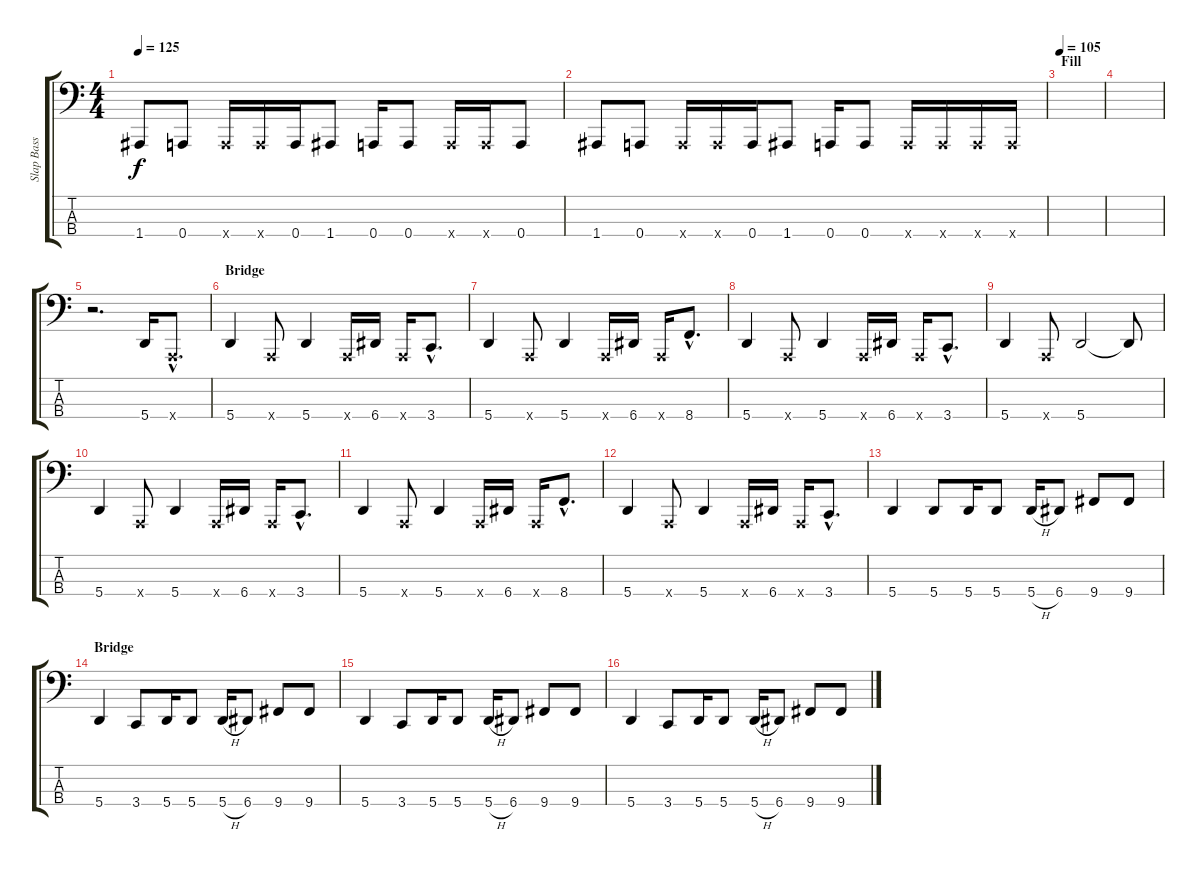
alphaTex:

\track ("Slap Bass" "Slap Bass") {instrument slapbass1}
\staff {score tabs}
\tuning (G2 A1 E1 A0) {hide}
\ts (4 4)
\tempo 125
\clef f4
\ks c
1.4.8{dy f} 0.4.8 0.4{x}.16 0.4{x}.16 0.4.16 1.4.8 0.4.16 0.4.8 0.4{x}.16 0.4{x}.16 0.4.8 |
1.4.8 0.4.8 0.4{x}.16 0.4{x}.16 0.4.16 1.4.8 0.4.16 0.4.8 0.4{x}.16 0.4{x}.16 0.4{x}.16 0.4{x}.16 |
\section ("" "Fill")
\tempo 105
|
|
r.2{d} 5.4.16 0.4{hac x}.8{d} |
\section ("" "Bridge")
5.4.4 0.4{x}.8 5.4.4 0.4{x}.16 6.4.16 0.4{x}.16 3.4{hac}.8{d} |
5.4.4 0.4{x}.8 5.4.4 0.4{x}.16 6.4.16 0.4{x}.16 8.4{hac}.8{d} |
5.4.4 0.4{x}.8 5.4.4 0.4{x}.16 6.4.16 0.4{x}.16 3.4{hac}.8{d} |
5.4.4 0.4{x}.8 5.4.2 5.4{t}.8 |
5.4.4 0.4{x}.8 5.4.4 0.4{x}.16 6.4.16 0.4{x}.16 3.4{hac}.8{d} |
5.4.4 0.4{x}.8 5.4.4 0.4{x}.16 6.4.16 0.4{x}.16 8.4{hac}.8{d} |
5.4.4 0.4{x}.8 5.4.4 0.4{x}.16 6.4.16 0.4{x}.16 3.4{hac}.8{d} |
5.4.4 5.4.8 5.4.16 5.4.8 5.4{h}.16 6.4.8 9.4.8 9.4.8 |
\section ("" "Bridge")
5.4.4 3.4.8 5.4.16 5.4.8 5.4{h}.16 6.4.8 9.4.8 9.4.8 |
5.4.4 3.4.8 5.4.16 5.4.8 5.4{h}.16 6.4.8 9.4.8 9.4.8 |
5.4.4 3.4.8 5.4.16 5.4.8 5.4{h}.16 6.4.8 9.4.8 9.4.8
